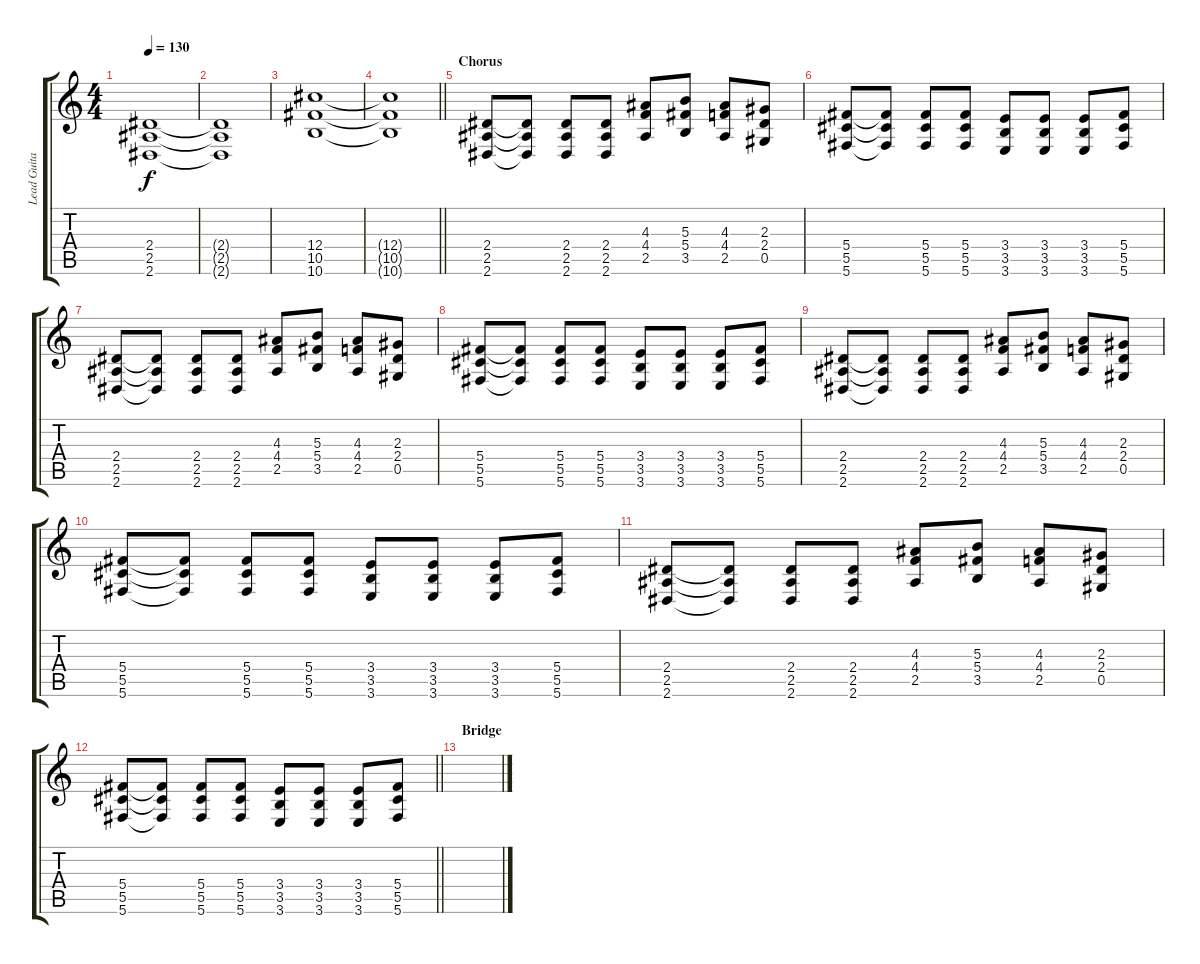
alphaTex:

\track ("Lead Guitar - Brad Delson" "Lead Guita") {instrument electricguitarjazz}
\staff {score tabs}
\tuning (Eb4 Bb3 Gb3 Db3 Ab2 Db2) {hide}
\ts (4 4)
\tempo 130
\clef g2
\ks c
(2.4 2.5 2.6).1{dy f} |
(2.4{t} 2.5{t} 2.6{t}).1 |
(12.4 10.5 10.6).1 |
\barLineRight lightlight
(12.4{t} 10.5{t} 10.6{t}).1 |
\section ("" "Chorus")
(2.4 2.5 2.6).8 (2.4{t} 2.5{t} 2.6{t}).8 (2.4 2.5 2.6).8 (2.4 2.5 2.6).8 (4.3 4.4 2.5).8 (5.3 5.4 3.5).8 (4.3 4.4 2.5).8 (2.3 2.4 0.5).8 |
(5.4 5.5 5.6).8 (5.4{t} 5.5{t} 5.6{t}).8 (5.4 5.5 5.6).8 (5.4 5.5 5.6).8 (3.4 3.5 3.6).8 (3.4 3.5 3.6).8 (3.4 3.5 3.6).8 (5.4 5.5 5.6).8 |
(2.4 2.5 2.6).8 (2.4{t} 2.5{t} 2.6{t}).8 (2.4 2.5 2.6).8 (2.4 2.5 2.6).8 (4.3 4.4 2.5).8 (5.3 5.4 3.5).8 (4.3 4.4 2.5).8 (2.3 2.4 0.5).8 |
(5.4 5.5 5.6).8 (5.4{t} 5.5{t} 5.6{t}).8 (5.4 5.5 5.6).8 (5.4 5.5 5.6).8 (3.4 3.5 3.6).8 (3.4 3.5 3.6).8 (3.4 3.5 3.6).8 (5.4 5.5 5.6).8 |
(2.4 2.5 2.6).8 (2.4{t} 2.5{t} 2.6{t}).8 (2.4 2.5 2.6).8 (2.4 2.5 2.6).8 (4.3 4.4 2.5).8 (5.3 5.4 3.5).8 (4.3 4.4 2.5).8 (2.3 2.4 0.5).8 |
(5.4 5.5 5.6).8 (5.4{t} 5.5{t} 5.6{t}).8 (5.4 5.5 5.6).8 (5.4 5.5 5.6).8 (3.4 3.5 3.6).8 (3.4 3.5 3.6).8 (3.4 3.5 3.6).8 (5.4 5.5 5.6).8 |
(2.4 2.5 2.6).8 (2.4{t} 2.5{t} 2.6{t}).8 (2.4 2.5 2.6).8 (2.4 2.5 2.6).8 (4.3 4.4 2.5).8 (5.3 5.4 3.5).8 (4.3 4.4 2.5).8 (2.3 2.4 0.5).8 |
\barLineRight lightlight
(5.4 5.5 5.6).8 (5.4{t} 5.5{t} 5.6{t}).8 (5.4 5.5 5.6).8 (5.4 5.5 5.6).8 (3.4 3.5 3.6).8 (3.4 3.5 3.6).8 (3.4 3.5 3.6).8 (5.4 5.5 5.6).8 |
\section ("" "Bridge")
